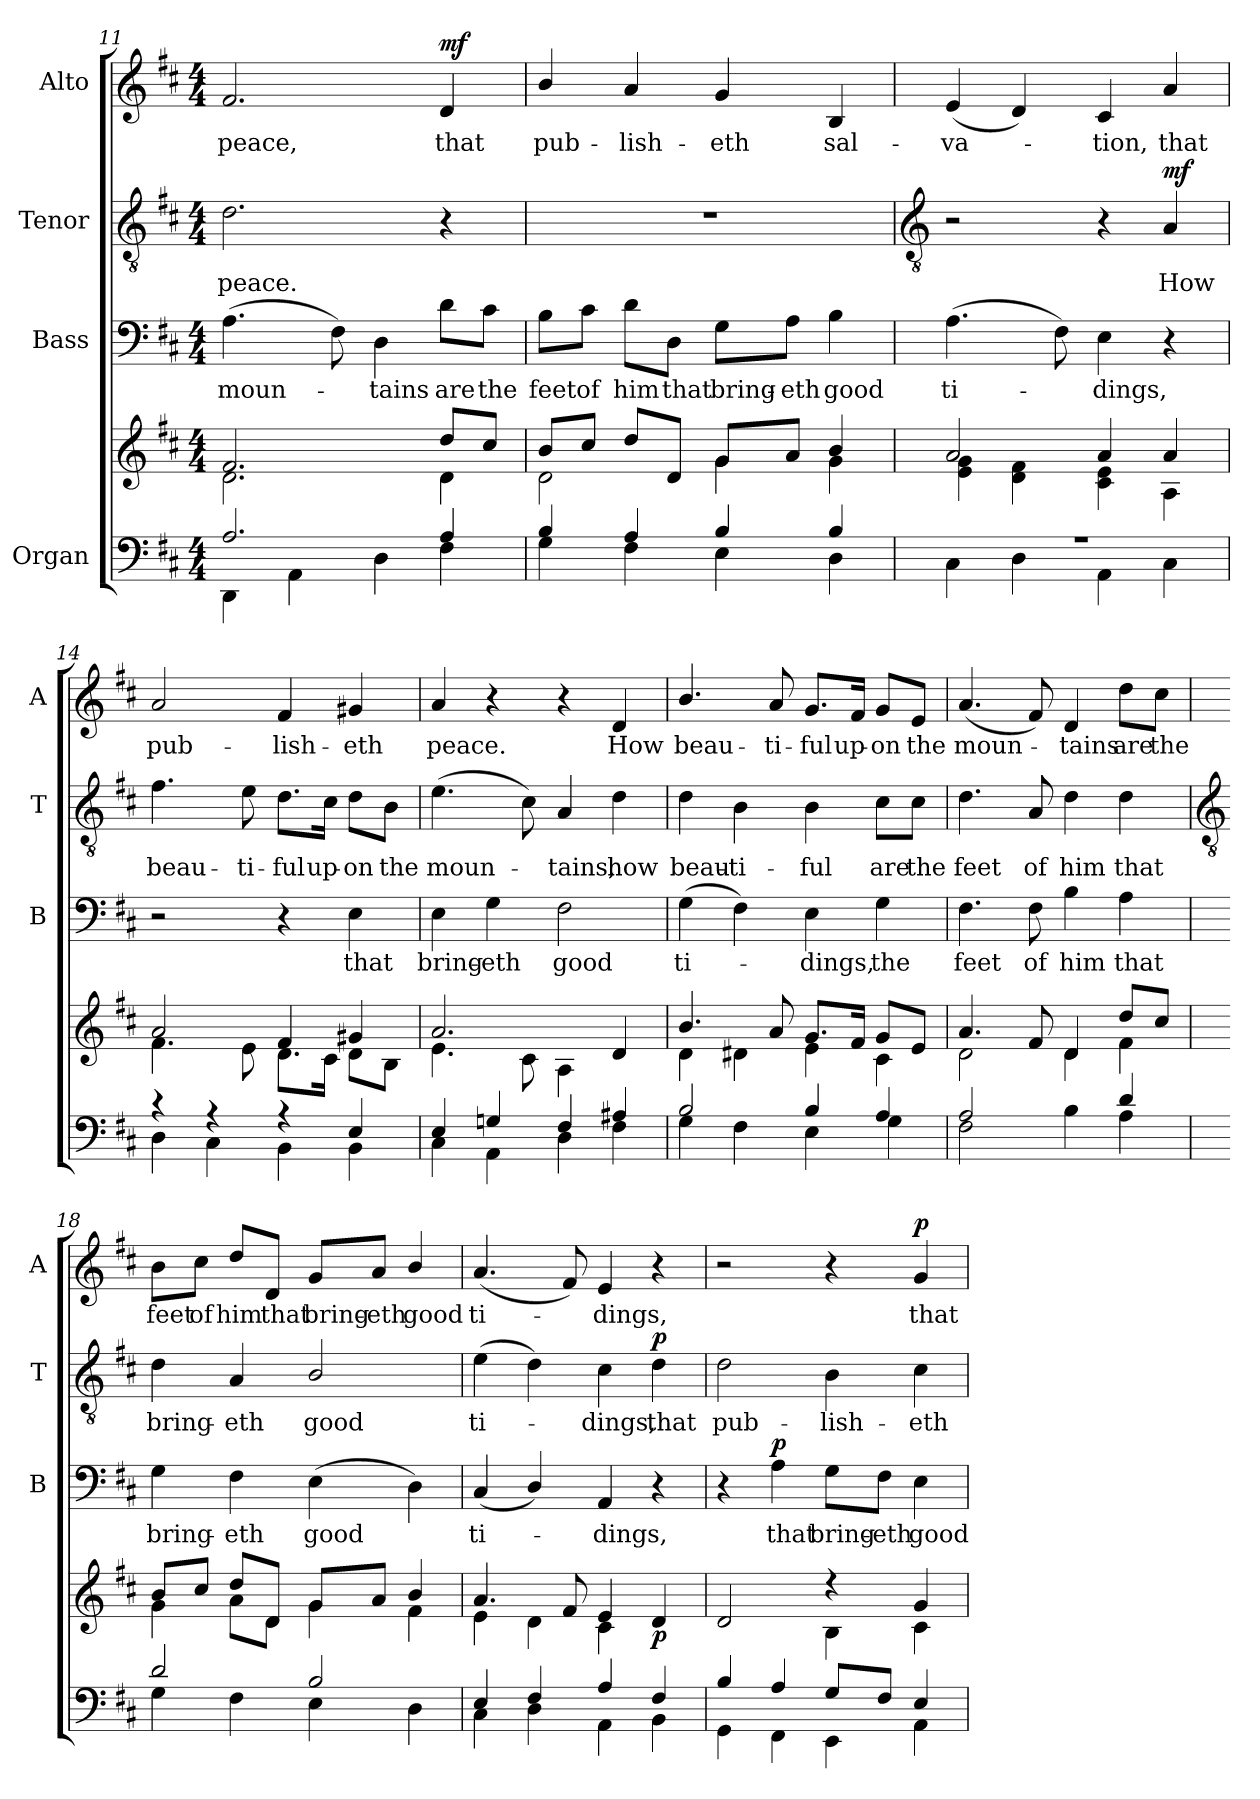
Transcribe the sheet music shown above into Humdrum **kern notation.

**kern	**kern	**dynam	**kern	**text	**dynam	**kern	**text	**dynam	**kern	**text	**dynam
*part4	*part4	*part4	*part3	*part3	*part3	*part2	*part2	*part2	*part1	*part1	*part1
*staff5	*staff4	*staff4/5	*staff3	*staff3	*staff3	*staff2	*staff2	*staff2	*staff1	*staff1	*staff1
*I"Organ	*	*	*I"Bass	*	*	*I"Tenor	*	*	*I"Alto	*	*
*	*	*	*I'B	*	*	*I'T	*	*	*I'A	*	*
*clefF4	*clefG2	*	*clefF4	*	*	*clefGv2	*	*	*clefG2	*	*
*k[f#c#]	*k[f#c#]	*	*k[f#c#]	*	*	*k[f#c#]	*	*	*k[f#c#]	*	*
*D:	*D:	*	*D:	*	*	*D:	*	*	*D:	*	*
*M4/4	*M4/4	*	*M4/4	*	*	*M4/4	*	*	*M4/4	*	*
=11	=11	=11	=11	=11	=11	=11	=11	=11	=11	=11	=11
*^	*^	*	*	*	*	*	*	*	*	*	*
!	!	!	!	!	!	!LO:LY:b	!	!	!LO:LY:b	!	!	!LO:LY:b	!
2.A/	4DD\	2.f#/	2.d\	.	(>4.A	moun-	.	2.d	peace.	.	2.f#	peace,	.
.	4AA\	.	.	.	.	.	.	.	.	.	.	.	.
.	.	.	.	.	8F#)	.	.	.	.	.	.	.	.
!	!	!	!	!	!	!LO:LY:b	!	!	!	!	!	!	!
.	4D\	.	.	.	4D	tains	.	.	.	.	.	.	.
!	!	!	!	!	!	!LO:LY:b	!	!	!	!	!	!LO:LY:b	!LO:DY:b
4A/	4F#\	8dd/L	4d\	.	8d\L	are	.	4r	.	.	4d	that	mf
!	!	!	!	!	!	!LO:LY:b	!	!	!	!	!	!	!
.	.	8cc#/J	.	.	8c#\J	the	.	.	.	.	.	.	.
=12	=12	=12	=12	=12	=12	=12	=12	=12	=12	=12	=12	=12	=12
!	!	!	!	!	!	!LO:LY:b	!	!	!	!	!	!LO:LY:b	!
4B/	4G\	8b/L	2d\	.	8B\L	feet	.	1r	.	.	4b/	pub-	.
!	!	!	!	!	!	!LO:LY:b	!	!	!	!	!	!	!
.	.	8cc#/J	.	.	8c#\J	of	.	.	.	.	.	.	.
!	!	!	!	!	!	!LO:LY:b	!	!	!	!	!	!LO:LY:b	!
4A/	4F#\	8dd/L	.	.	8d\L	him	.	.	.	.	4a	-lish-	.
!	!	!	!	!	!	!LO:LY:b	!	!	!	!	!	!	!
.	.	8d/J	.	.	8D\J	that	.	.	.	.	.	.	.
!	!	!	!	!	!	!LO:LY:b	!	!	!	!	!	!LO:LY:b	!
4B/	4E\	8g/L	4g\	.	8G\L	bring-	.	.	.	.	4g	-eth	.
!	!	!	!	!	!	!LO:LY:b	!	!	!	!	!	!	!
.	.	8a/J	.	.	8A\J	-eth	.	.	.	.	.	.	.
!	!	!	!	!	!	!LO:LY:b	!	!	!	!	!	!LO:LY:b	!
4B/	4D\	4b/	4g\	.	4B	good	.	.	.	.	4B	sal-	.
!!LO:LB:g=z
=13	=13	=13	=13	=13	=13	=13	=13	=13	=13	=13	=13	=13	=13
*	*	*	*	*	*	*	*	*clefGv2	*	*	*	*	*
!	!	!	!	!	!	!LO:LY:b	!	!	!	!	!	!LO:LY:b	!
1r	4C#\	2a/	4e\ 4g\	.	(>4.A	ti-	.	2r	.	.	(<4e	-va-	.
.	4D\	.	4d\ 4f#\	.	.	.	.	.	.	.	4d)	.	.
.	.	.	.	.	8F#)	.	.	.	.	.	.	.	.
!	!	!	!	!	!	!LO:LY:b	!	!	!	!	!	!LO:LY:b	!
.	4AA\	4a/	4c#\ 4e\	.	4E	dings,	.	4r	.	.	4c#	tion,	.
!	!	!	!	!	!	!	!	!	!LO:LY:b	!LO:DY:b	!	!LO:LY:b	!
.	4C#\	4a/	4A\	.	4r	.	.	4A	How	mf	4a	that	.
=14	=14	=14	=14	=14	=14	=14	=14	=14	=14	=14	=14	=14	=14
!	!	!	!	!	!	!	!	!	!LO:LY:b	!	!	!LO:LY:b	!
4r	4D\	2a/	4.f#\	.	2r	.	.	4.f#	beau-	.	2a	pub-	.
4r	4C#\	.	.	.	.	.	.	.	.	.	.	.	.
!	!	!	!	!	!	!	!	!	!LO:LY:b	!	!	!	!
.	.	.	8e\	.	.	.	.	8e	-ti-	.	.	.	.
!	!	!	!	!	!	!	!	!	!LO:LY:b	!	!	!LO:LY:b	!
4r	4BB\	4f#/	8.d\L	.	4r	.	.	8.d\L	-ful	.	4f#	-lish-	.
!	!	!	!	!	!	!	!	!	!LO:LY:b	!	!	!	!
.	.	.	16c#\J	.	.	.	.	16c#\Jk	up-	.	.	.	.
!	!	!	!	!	!	!LO:LY:b	!	!	!LO:LY:b	!	!	!LO:LY:b	!
4E/	4BB\	4g#X/	8d\L	.	4E	that	.	8d\L	-on	.	4g#X	-eth	.
!	!	!	!	!	!	!	!	!	!LO:LY:b	!	!	!	!
.	.	.	8B\J	.	.	.	.	8B\J	the	.	.	.	.
=15	=15	=15	=15	=15	=15	=15	=15	=15	=15	=15	=15	=15	=15
!	!	!	!	!	!	!LO:LY:b	!	!	!LO:LY:b	!	!	!LO:LY:b	!
4E/	4C#\	2.a/	4.e\	.	4E	bring-	.	(>4.e	moun-	.	4a	peace.	.
!	!	!	!	!	!	!LO:LY:b	!	!	!	!	!	!	!
4Gn/	4AA\	.	.	.	4G	-eth	.	.	.	.	4r	.	.
.	.	.	8c#\	.	.	.	.	8c#)	.	.	.	.	.
!	!	!	!	!	!	!LO:LY:b	!	!	!LO:LY:b	!	!	!	!
4F#/	4D\	.	4A\	.	2F#	good	.	4A	tains,	.	4r	.	.
!	!	!	!	!	!	!	!	!	!LO:LY:b	!	!	!LO:LY:b	!
4A#X/	4F#\	4d/	4ryy	.	.	.	.	4d	how	.	4d	How	.
=16	=16	=16	=16	=16	=16	=16	=16	=16	=16	=16	=16	=16	=16
!	!	!	!	!	!	!LO:LY:b	!	!	!LO:LY:b	!	!	!LO:LY:b	!
2B/	4G\	4.b/	4d\	.	(>4G	ti-	.	4d	beau-	.	4.b/	beau-	.
!	!	!	!	!	!	!	!	!	!LO:LY:b	!	!	!	!
.	4F#\	.	4d#X\	.	4F#)	.	.	4B	-ti-	.	.	.	.
!	!	!	!	!	!	!	!	!	!	!	!	!LO:LY:b	!
.	.	8a/	.	.	.	.	.	.	.	.	8a	-ti-	.
!	!	!	!	!	!	!LO:LY:b	!	!	!LO:LY:b	!	!	!LO:LY:b	!
4B/	4E\	8.g/L	4e\	.	4E	dings,	.	4B	-ful	.	8.g/L	-ful	.
!	!	!	!	!	!	!	!	!	!	!	!	!LO:LY:b	!
.	.	16f#/J	.	.	.	.	.	.	.	.	16f#/Jk	up-	.
!	!	!	!	!	!	!LO:LY:b	!	!	!LO:LY:b	!	!	!LO:LY:b	!
4A/	4G\	8g/L	4c#\	.	4G	the	.	8c#\L	are	.	8g/L	-on	.
!	!	!	!	!	!	!	!	!	!LO:LY:b	!	!	!LO:LY:b	!
.	.	8e/J	.	.	.	.	.	8c#\J	the	.	8e/J	the	.
=17	=17	=17	=17	=17	=17	=17	=17	=17	=17	=17	=17	=17	=17
!	!	!	!	!	!	!LO:LY:b	!	!	!LO:LY:b	!	!	!LO:LY:b	!
2A/	2F#\	4.a/	2d\	.	4.F#	feet	.	4.d	feet	.	(<4.a	moun-	.
!	!	!	!	!	!	!LO:LY:b	!	!	!LO:LY:b	!	!	!	!
.	.	8f#/	.	.	8F#	of	.	8A	of	.	8f#)	.	.
!	!	!	!	!	!	!LO:LY:b	!	!	!LO:LY:b	!	!	!LO:LY:b	!
4ryy	4B\	4d/	4d\	.	4B	him	.	4d	him	.	4d	tains	.
!	!	!	!	!	!	!LO:LY:b	!	!	!LO:LY:b	!	!	!LO:LY:b	!
4d/	4A\	8dd/L	4f#\	.	4A	that	.	4d	that	.	8dd\L	are	.
!	!	!	!	!	!	!	!	!	!	!	!	!LO:LY:b	!
.	.	8cc#/J	.	.	.	.	.	.	.	.	8cc#\J	the	.
!!LO:LB:g=z
=18	=18	=18	=18	=18	=18	=18	=18	=18	=18	=18	=18	=18	=18
*	*	*	*	*	*	*	*	*clefGv2	*	*	*	*	*
!	!	!	!	!	!	!LO:LY:b	!	!	!LO:LY:b	!	!	!LO:LY:b	!
2d/	4G\	8b/L	4g\	.	4G	bring-	.	4d	bring-	.	8b\L	feet	.
!	!	!	!	!	!	!	!	!	!	!	!	!LO:LY:b	!
.	.	8cc#/J	.	.	.	.	.	.	.	.	8cc#\J	of	.
!	!	!	!	!	!	!LO:LY:b	!	!	!LO:LY:b	!	!	!LO:LY:b	!
.	4F#\	8dd/L	8a\L	.	4F#	-eth	.	4A	-eth	.	8dd/L	him	.
!	!	!	!	!	!	!	!	!	!	!	!	!LO:LY:b	!
.	.	8d/J	8d\J	.	.	.	.	.	.	.	8d/J	that	.
!	!	!	!	!	!	!LO:LY:b	!	!	!LO:LY:b	!	!	!LO:LY:b	!
2B/	4E\	8g/L	4g\	.	(>4E	good	.	2B/	good	.	8g/L	bring-	.
!	!	!	!	!	!	!	!	!	!	!	!	!LO:LY:b	!
.	.	8a/J	.	.	.	.	.	.	.	.	8a/J	-eth	.
!	!	!	!	!	!	!	!	!	!	!	!	!LO:LY:b	!
.	4D\	4b/	4f#\	.	4D)	.	.	.	.	.	4b/	good	.
=19	=19	=19	=19	=19	=19	=19	=19	=19	=19	=19	=19	=19	=19
!	!	!	!	!	!	!LO:LY:b	!	!	!LO:LY:b	!	!	!LO:LY:b	!
4E/	4C#\	4.a/	4e\	.	(<4C#	ti-	.	(>4e	ti-	.	(<4.a	ti-	.
4F#/	4D\	.	4d\	.	4D/)	.	.	4d)	.	.	.	.	.
.	.	8f#/	.	.	.	.	.	.	.	.	8f#)	.	.
!	!	!	!	!	!	!LO:LY:b	!	!	!LO:LY:b	!	!	!LO:LY:b	!
4A/	4AA\	4e/	4c#\	.	4AA	dings,	.	4c#	dings,	.	4e	dings,	.
!	!	!	!	!LO:DY:b	!	!	!	!	!LO:LY:b	!LO:DY:b	!	!	!
4F#/	4BB\	4d/	4ryy	p	4r	.	.	4d	that	p	4r	.	.
=20	=20	=20	=20	=20	=20	=20	=20	=20	=20	=20	=20	=20	=20
!	!	!	!	!	!	!	!	!	!LO:LY:b	!	!	!	!
4B/	4GG\	2d/	4ryy	.	4r	.	.	2d	pub-	.	2r	.	.
!	!	!	!	!	!	!LO:LY:b	!LO:DY:b	!	!	!	!	!	!
4A/	4FF#\	.	4ryy	.	4A	that	p	.	.	.	.	.	.
!	!	!	!	!	!	!LO:LY:b	!	!	!LO:LY:b	!	!	!	!
8G/L	4EE\	4r	4B\	.	8G\L	bring-	.	4B	-lish-	.	4r	.	.
!	!	!	!	!	!	!LO:LY:b	!	!	!	!	!	!	!
8F#/J	.	.	.	.	8F#\J	-eth	.	.	.	.	.	.	.
!	!	!	!	!	!	!LO:LY:b	!	!	!LO:LY:b	!	!	!LO:LY:b	!LO:DY:b
4E/	4AA\	4g/	4c#\	.	4E	good	.	4c#	-eth	.	4g	that	p
*v	*v	*	*	*	*	*	*	*	*	*	*	*	*
*	*v	*v	*	*	*	*	*	*	*	*	*	*
=	=	=	=	=	=	=	=	=	=	=	=
*-	*-	*-	*-	*-	*-	*-	*-	*-	*-	*-	*-
